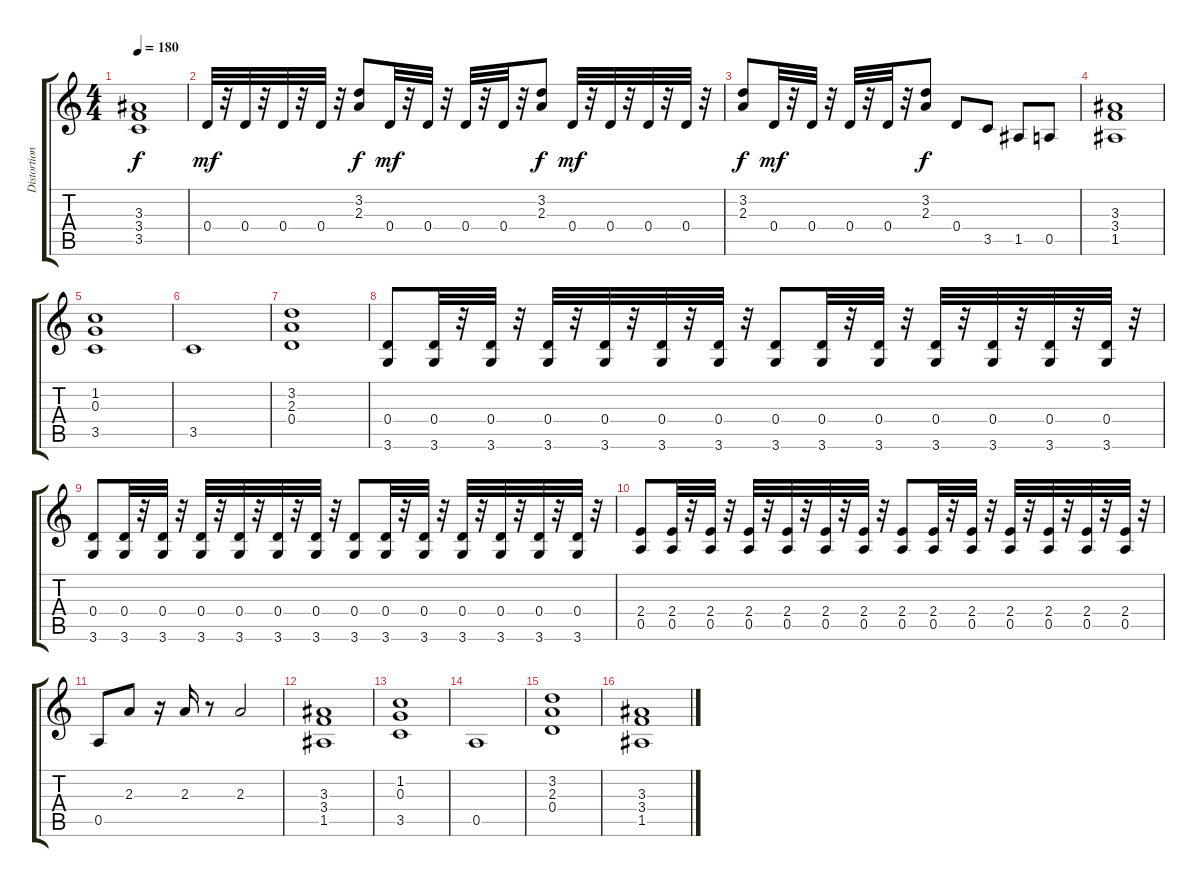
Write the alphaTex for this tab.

\track ("Distortion Guitar 1" "Distortion") {instrument distortionguitar}
\staff {score tabs}
\tuning (E4 B3 G3 D3 A2 E2) {hide}
\ts (4 4)
\tempo 180
\clef g2
\ks c
(3.3{t} 3.4{t} 3.5{t}).1{dy f} |
0.4.32{dy mf} r.32 0.4.32 r.32 0.4.32 r.32 0.4.32 r.32 (3.2 2.3).8{dy f} 0.4.32{dy mf} r.32 0.4.32 r.32 0.4.32 r.32 0.4.32 r.32 (3.2 2.3).8{dy f} 0.4.32{dy mf} r.32 0.4.32 r.32 0.4.32 r.32 0.4.32 r.32 |
(3.2 2.3).8{dy f} 0.4.32{dy mf} r.32 0.4.32 r.32 0.4.32 r.32 0.4.32 r.32 (3.2 2.3).8{dy f} 0.4.8 3.5.8 1.5.8 0.5.8 |
(3.3 3.4 1.5).1 |
(1.2 0.3 3.5).1 |
3.5.1 |
(3.2 2.3 0.4).1 |
(0.4 3.6).8 (0.4 3.6).32 r.32 (0.4 3.6).32 r.32 (0.4 3.6).32 r.32 (0.4 3.6).32 r.32 (0.4 3.6).32 r.32 (0.4 3.6).32 r.32 (0.4 3.6).8 (0.4 3.6).32 r.32 (0.4 3.6).32 r.32 (0.4 3.6).32 r.32 (0.4 3.6).32 r.32 (0.4 3.6).32 r.32 (0.4 3.6).32 r.32 |
(0.4 3.6).8 (0.4 3.6).32 r.32 (0.4 3.6).32 r.32 (0.4 3.6).32 r.32 (0.4 3.6).32 r.32 (0.4 3.6).32 r.32 (0.4 3.6).32 r.32 (0.4 3.6).8 (0.4 3.6).32 r.32 (0.4 3.6).32 r.32 (0.4 3.6).32 r.32 (0.4 3.6).32 r.32 (0.4 3.6).32 r.32 (0.4 3.6).32 r.32 |
(2.4 0.5).8 (2.4 0.5).32 r.32 (2.4 0.5).32 r.32 (2.4 0.5).32 r.32 (2.4 0.5).32 r.32 (2.4 0.5).32 r.32 (2.4 0.5).32 r.32 (2.4 0.5).8 (2.4 0.5).32 r.32 (2.4 0.5).32 r.32 (2.4 0.5).32 r.32 (2.4 0.5).32 r.32 (2.4 0.5).32 r.32 (2.4 0.5).32 r.32 |
0.5.8 2.3.8 r.16 2.3.16 r.8 2.3.2 |
(3.3 3.4 1.5).1 |
(1.2 0.3 3.5).1 |
0.5.1 |
(3.2 2.3 0.4).1 |
(3.3 3.4 1.5).1
